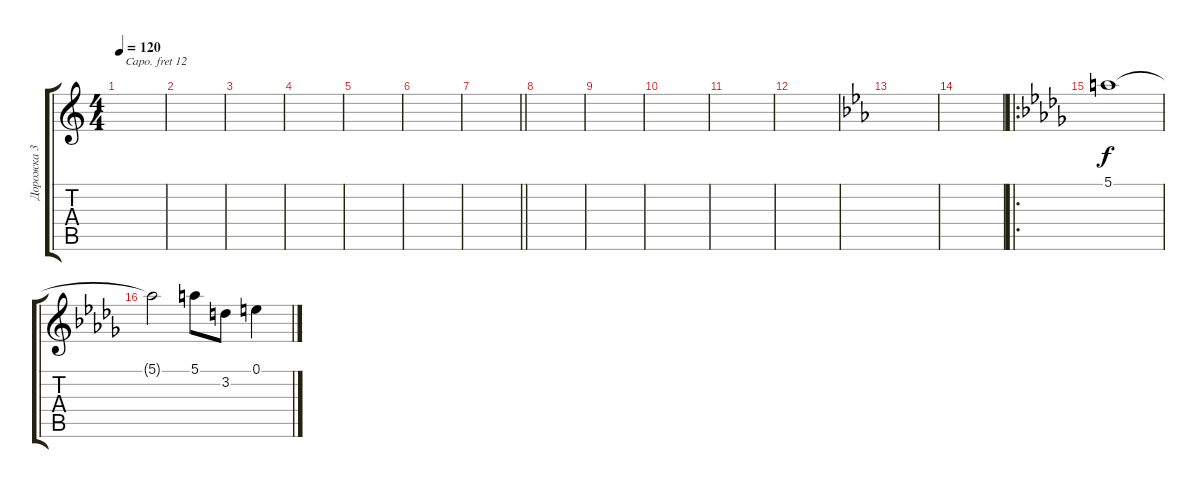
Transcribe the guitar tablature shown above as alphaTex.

\track ("Дорожка 3" "Дорожка 3") {instrument sopranosax}
\staff {score tabs}
\capo 12
\tuning (E4 B3 G3 D3 A2 E2) {hide}
\ts (4 4)
\tempo 120
\clef g2
\ks c
|
|
|
|
|
|
\barLineRight lightlight
|
|
|
|
|
|
\ks eb
|
|
\ro
\ks db
5.1.1 |
5.1{t}.2 5.1.8 3.2.8 0.1.4
